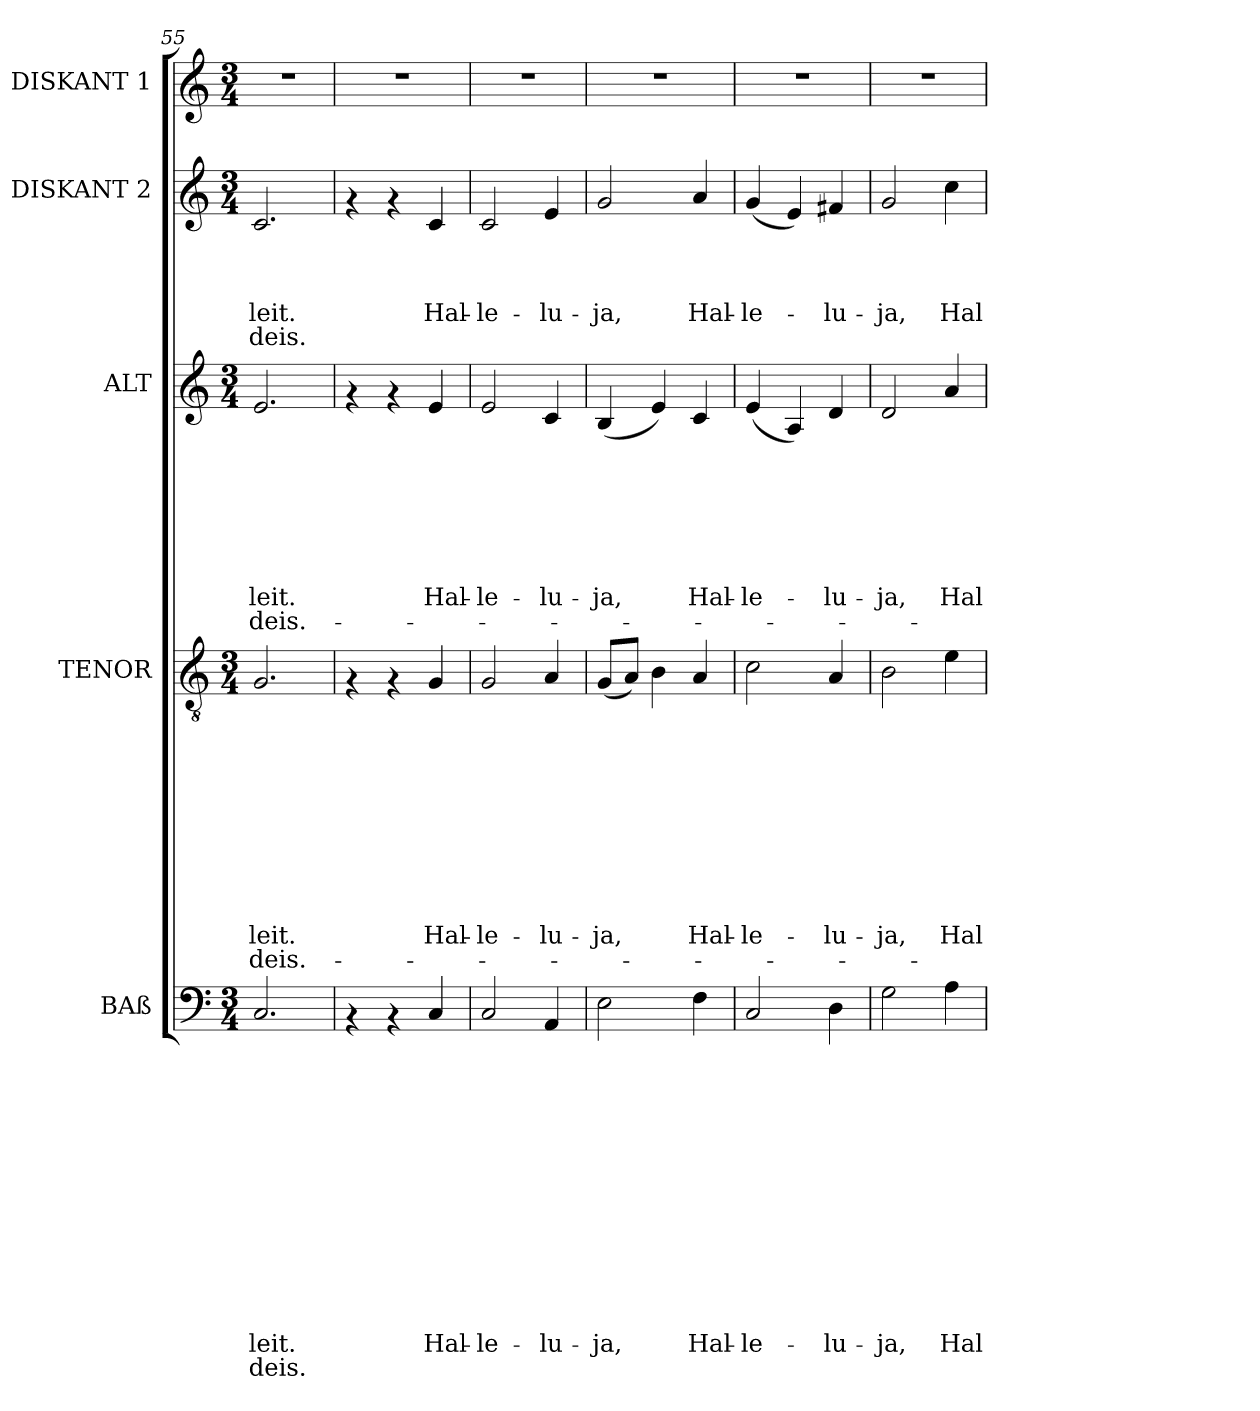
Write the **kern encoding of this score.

**kern	**text	**text	**text	**text	**text	**text	**text	**text	**text	**text	**text	**text	**text	**text	**kern	**text	**text	**text	**text	**text	**text	**text	**text	**text	**text	**text	**kern	**text	**text	**text	**text	**text	**text	**text	**text	**kern	**text	**text	**text	**text	**text	**kern
*part5	*part5	*part5	*part5	*part5	*part5	*part5	*part5	*part5	*part5	*part5	*part5	*part5	*part5	*part5	*part4	*part4	*part4	*part4	*part4	*part4	*part4	*part4	*part4	*part4	*part4	*part4	*part3	*part3	*part3	*part3	*part3	*part3	*part3	*part3	*part3	*part2	*part2	*part2	*part2	*part2	*part2	*part1
*staff5	*staff5	*staff5	*staff5	*staff5	*staff5	*staff5	*staff5	*staff5	*staff5	*staff5	*staff5	*staff5	*staff5	*staff5	*staff4	*staff4	*staff4	*staff4	*staff4	*staff4	*staff4	*staff4	*staff4	*staff4	*staff4	*staff4	*staff3	*staff3	*staff3	*staff3	*staff3	*staff3	*staff3	*staff3	*staff3	*staff2	*staff2	*staff2	*staff2	*staff2	*staff2	*staff1
*I"BAß	*	*	*	*	*	*	*	*	*	*	*	*	*	*	*I"TENOR	*	*	*	*	*	*	*	*	*	*	*	*I"ALT	*	*	*	*	*	*	*	*	*I"DISKANT 2	*	*	*	*	*	*I"DISKANT 1
*clefF4	*	*	*	*	*	*	*	*	*	*	*	*	*	*	*clefGv2	*	*	*	*	*	*	*	*	*	*	*	*clefG2	*	*	*	*	*	*	*	*	*clefG2	*	*	*	*	*	*clefG2
*k[]	*	*	*	*	*	*	*	*	*	*	*	*	*	*	*k[]	*	*	*	*	*	*	*	*	*	*	*	*k[]	*	*	*	*	*	*	*	*	*k[]	*	*	*	*	*	*k[]
*C:	*	*	*	*	*	*	*	*	*	*	*	*	*	*	*C:	*	*	*	*	*	*	*	*	*	*	*	*C:	*	*	*	*	*	*	*	*	*C:	*	*	*	*	*	*C:
*M3/4	*	*	*	*	*	*	*	*	*	*	*	*	*	*	*M3/4	*	*	*	*	*	*	*	*	*	*	*	*M3/4	*	*	*	*	*	*	*	*	*M3/4	*	*	*	*	*	*M3/4
=55	=55	=55	=55	=55	=55	=55	=55	=55	=55	=55	=55	=55	=55	=55	=55	=55	=55	=55	=55	=55	=55	=55	=55	=55	=55	=55	=55	=55	=55	=55	=55	=55	=55	=55	=55	=55	=55	=55	=55	=55	=55	=55
!	!	!	!	!	!	!	!	!	!	!	!	!	!LO:LY:b	!LO:LY:b	!	!	!	!	!	!	!	!	!	!	!LO:LY:b	!LO:LY:b	!	!	!	!	!	!	!	!LO:LY:b	!LO:LY:b	!	!	!	!	!LO:LY:b	!LO:LY:b	!
2.C/	.	.	.	.	.	.	.	.	.	.	.	.	leit.	-deis.	2.G/	.	.	.	.	.	.	.	.	.	leit.	-deis.-	2.e/	.	.	.	.	.	.	leit.	-deis.-	2.c/	.	.	.	leit.	-deis.	2.r
=56	=56	=56	=56	=56	=56	=56	=56	=56	=56	=56	=56	=56	=56	=56	=56	=56	=56	=56	=56	=56	=56	=56	=56	=56	=56	=56	=56	=56	=56	=56	=56	=56	=56	=56	=56	=56	=56	=56	=56	=56	=56	=56
4rAA	.	.	.	.	.	.	.	.	.	.	.	.	.	.	4rF	.	.	.	.	.	.	.	.	.	.	.	4rf	.	.	.	.	.	.	.	.	4rf	.	.	.	.	.	2.r
4rAA	.	.	.	.	.	.	.	.	.	.	.	.	.	.	4rF	.	.	.	.	.	.	.	.	.	.	.	4rf	.	.	.	.	.	.	.	.	4rf	.	.	.	.	.	.
!	!	!	!	!	!	!	!	!	!	!	!	!	!LO:LY:b	!	!	!	!	!	!	!	!	!	!	!	!LO:LY:b	!	!	!	!	!	!	!	!	!LO:LY:b	!	!	!	!	!	!LO:LY:b	!	!
4C/	.	.	.	.	.	.	.	.	.	.	.	.	Hal-	.	4G/	.	.	.	.	.	.	.	.	.	Hal-	.	4e/	.	.	.	.	.	.	Hal-	.	4c/	.	.	.	Hal-	.	.
=57	=57	=57	=57	=57	=57	=57	=57	=57	=57	=57	=57	=57	=57	=57	=57	=57	=57	=57	=57	=57	=57	=57	=57	=57	=57	=57	=57	=57	=57	=57	=57	=57	=57	=57	=57	=57	=57	=57	=57	=57	=57	=57
!	!	!	!	!	!	!	!	!	!	!	!	!	!LO:LY:b	!	!	!	!	!	!	!	!	!	!	!	!LO:LY:b	!	!	!	!	!	!	!	!	!LO:LY:b	!	!	!	!	!	!LO:LY:b	!	!
2C/	.	.	.	.	.	.	.	.	.	.	.	.	-le-	.	2G/	.	.	.	.	.	.	.	.	.	-le-	.	2e/	.	.	.	.	.	.	-le-	.	2c/	.	.	.	-le-	.	2.r
!	!	!	!	!	!	!	!	!	!	!	!	!	!LO:LY:b	!	!	!	!	!	!	!	!	!	!	!	!LO:LY:b	!	!	!	!	!	!	!	!	!LO:LY:b	!	!	!	!	!	!LO:LY:b	!	!
4AA/	.	.	.	.	.	.	.	.	.	.	.	.	-lu-	.	4A/	.	.	.	.	.	.	.	.	.	-lu-	.	4c/	.	.	.	.	.	.	-lu-	.	4e/	.	.	.	-lu-	.	.
=58	=58	=58	=58	=58	=58	=58	=58	=58	=58	=58	=58	=58	=58	=58	=58	=58	=58	=58	=58	=58	=58	=58	=58	=58	=58	=58	=58	=58	=58	=58	=58	=58	=58	=58	=58	=58	=58	=58	=58	=58	=58	=58
!	!	!	!	!	!	!	!	!	!	!	!	!	!LO:LY:b	!	!	!	!	!	!	!	!	!	!	!	!LO:LY:b	!	!	!	!	!	!	!	!	!LO:LY:b	!	!	!	!	!	!LO:LY:b	!	!
2E\	.	.	.	.	.	.	.	.	.	.	.	.	-ja,	.	(>8G/L	.	.	.	.	.	.	.	.	.	-ja,	.	(<4B/	.	.	.	.	.	.	-ja,	.	2g/	.	.	.	-ja,	.	2.r
.	.	.	.	.	.	.	.	.	.	.	.	.	.	.	8A/J)	.	.	.	.	.	.	.	.	.	.	.	.	.	.	.	.	.	.	.	.	.	.	.	.	.	.	.
.	.	.	.	.	.	.	.	.	.	.	.	.	.	.	4B\	.	.	.	.	.	.	.	.	.	.	.	4e/)	.	.	.	.	.	.	.	.	.	.	.	.	.	.	.
!	!	!	!	!	!	!	!	!	!	!	!	!	!LO:LY:b	!	!	!	!	!	!	!	!	!	!	!	!LO:LY:b	!	!	!	!	!	!	!	!	!LO:LY:b	!	!	!	!	!	!LO:LY:b	!	!
4F\	.	.	.	.	.	.	.	.	.	.	.	.	Hal-	.	4A/	.	.	.	.	.	.	.	.	.	Hal-	.	4c/	.	.	.	.	.	.	Hal-	.	4a/	.	.	.	Hal-	.	.
=59	=59	=59	=59	=59	=59	=59	=59	=59	=59	=59	=59	=59	=59	=59	=59	=59	=59	=59	=59	=59	=59	=59	=59	=59	=59	=59	=59	=59	=59	=59	=59	=59	=59	=59	=59	=59	=59	=59	=59	=59	=59	=59
!	!	!	!	!	!	!	!	!	!	!	!	!	!LO:LY:b	!	!	!	!	!	!	!	!	!	!	!	!LO:LY:b	!	!	!	!	!	!	!	!	!LO:LY:b	!	!	!	!	!	!LO:LY:b	!	!
2C/	.	.	.	.	.	.	.	.	.	.	.	.	-le-	.	2c\	.	.	.	.	.	.	.	.	.	-le-	.	(<4e/	.	.	.	.	.	.	-le-	.	(<4g/	.	.	.	-le-	.	2.r
.	.	.	.	.	.	.	.	.	.	.	.	.	.	.	.	.	.	.	.	.	.	.	.	.	.	.	4A/)	.	.	.	.	.	.	.	.	4e/)	.	.	.	.	.	.
!	!	!	!	!	!	!	!	!	!	!	!	!	!LO:LY:b	!	!	!	!	!	!	!	!	!	!	!	!LO:LY:b	!	!	!	!	!	!	!	!	!LO:LY:b	!	!	!	!	!	!LO:LY:b	!	!
4D\	.	.	.	.	.	.	.	.	.	.	.	.	-lu-	.	4A/	.	.	.	.	.	.	.	.	.	-lu-	.	4d/	.	.	.	.	.	.	-lu-	.	4f#X/	.	.	.	-lu-	.	.
!!LO:PB:g=z
=60	=60	=60	=60	=60	=60	=60	=60	=60	=60	=60	=60	=60	=60	=60	=60	=60	=60	=60	=60	=60	=60	=60	=60	=60	=60	=60	=60	=60	=60	=60	=60	=60	=60	=60	=60	=60	=60	=60	=60	=60	=60	=60
!	!	!	!	!	!	!	!	!	!	!	!	!	!LO:LY:b	!	!	!	!	!	!	!	!	!	!	!	!LO:LY:b	!	!	!	!	!	!	!	!	!LO:LY:b	!	!	!	!	!	!LO:LY:b	!	!
2G\	.	.	.	.	.	.	.	.	.	.	.	.	-ja,	.	2B\	.	.	.	.	.	.	.	.	.	-ja,	.	2d/	.	.	.	.	.	.	-ja,	.	2g/	.	.	.	-ja,	.	2.r
!	!	!	!	!	!	!	!	!	!	!	!	!	!LO:LY:b	!	!	!	!	!	!	!	!	!	!	!	!LO:LY:b	!	!	!	!	!	!	!	!	!LO:LY:b	!	!	!	!	!	!LO:LY:b	!	!
4A\	.	.	.	.	.	.	.	.	.	.	.	.	Hal-	.	4e\	.	.	.	.	.	.	.	.	.	Hal-	.	4a/	.	.	.	.	.	.	Hal-	.	4cc\	.	.	.	Hal-	.	.
=	=	=	=	=	=	=	=	=	=	=	=	=	=	=	=	=	=	=	=	=	=	=	=	=	=	=	=	=	=	=	=	=	=	=	=	=	=	=	=	=	=	=
*-	*-	*-	*-	*-	*-	*-	*-	*-	*-	*-	*-	*-	*-	*-	*-	*-	*-	*-	*-	*-	*-	*-	*-	*-	*-	*-	*-	*-	*-	*-	*-	*-	*-	*-	*-	*-	*-	*-	*-	*-	*-	*-
